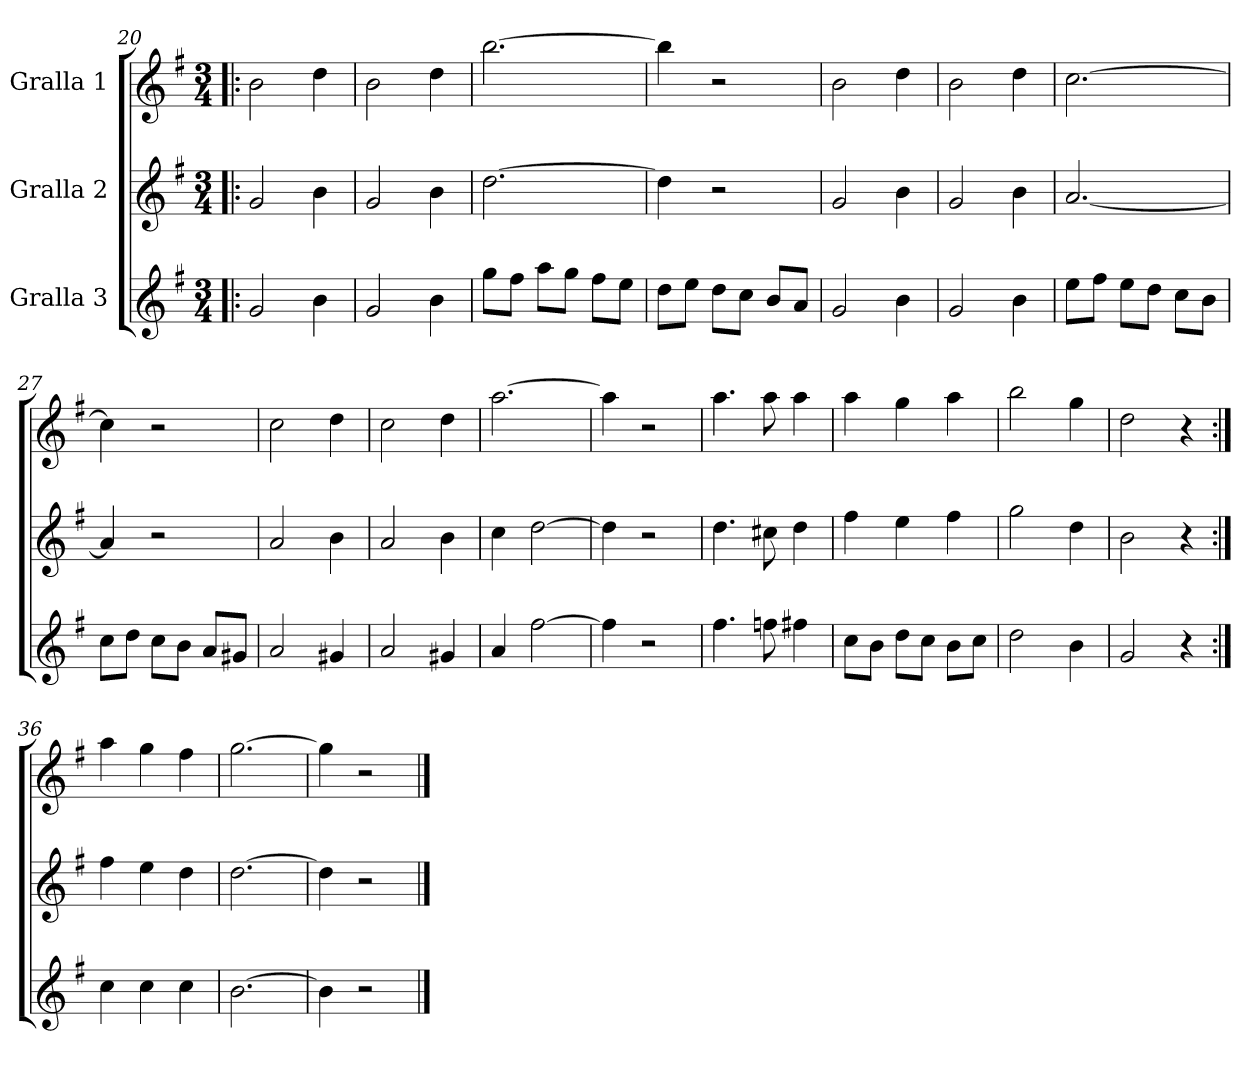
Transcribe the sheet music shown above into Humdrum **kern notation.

**kern	**kern	**kern
*part3	*part2	*part1
*staff3	*staff2	*staff1
*I"Gralla 3	*I"Gralla 2	*I"Gralla 1
*clefG2	*clefG2	*clefG2
*k[f#]	*k[f#]	*k[f#]
*M3/4	*M3/4	*M3/4
=20!|:	=20!|:	=20!|:
2g/	2g/	2b\
4b\	4b\	4dd\
=21	=21	=21
2g/	2g/	2b\
4b\	4b\	4dd\
=22	=22	=22
8gg\L	[2.dd\	[2.bb\
8ff#\J	.	.
8aa\L	.	.
8gg\J	.	.
8ff#\L	.	.
8ee\J	.	.
=23	=23	=23
8dd\L	4dd\]	4bb\]
8ee\J	.	.
8dd\L	2r	2r
8cc\J	.	.
8b/L	.	.
8a/J	.	.
=24	=24	=24
2g/	2g/	2b\
4b\	4b\	4dd\
=25	=25	=25
2g/	2g/	2b\
4b\	4b\	4dd\
!!LO:LB:g=z
=26	=26	=26
8ee\L	[2.a/	[2.cc\
8ff#\J	.	.
8ee\L	.	.
8dd\J	.	.
8cc\L	.	.
8b\J	.	.
=27	=27	=27
8cc\L	4a/]	4cc\]
8dd\J	.	.
8cc\L	2r	2r
8b\J	.	.
8a/L	.	.
8g#X/J	.	.
=28	=28	=28
2a/	2a/	2cc\
4g#X/	4b\	4dd\
=29	=29	=29
2a/	2a/	2cc\
4g#X/	4b\	4dd\
=30	=30	=30
4a/	4cc\	[2.aa\
[2ff#\	[2dd\	.
=31	=31	=31
4ff#\]	4dd\]	4aa\]
2r	2r	2r
=32	=32	=32
4.ff#\	4.dd\	4.aa\
8ffn\	8cc#X\	8aa\
4ff#X\	4dd\	4aa\
=33	=33	=33
8cc\L	4ff#\	4aa\
8b\J	.	.
8dd\L	4ee\	4gg\
8cc\J	.	.
8b\L	4ff#\	4aa\
8cc\J	.	.
=34	=34	=34
2dd\	2gg\	2bb\
4b\	4dd\	4gg\
!!LO:PB:g=z
=35	=35	=35
2g/	2b\	2dd\
4r	4r	4r
=36:|!	=36:|!	=36:|!
4cc\	4ff#\	4aa\
4cc\	4ee\	4gg\
4cc\	4dd\	4ff#\
=37	=37	=37
[2.b\	[2.dd\	[2.gg\
=38	=38	=38
4b\]	4dd\]	4gg\]
2r	2r	2r
==	==	==
*-	*-	*-
